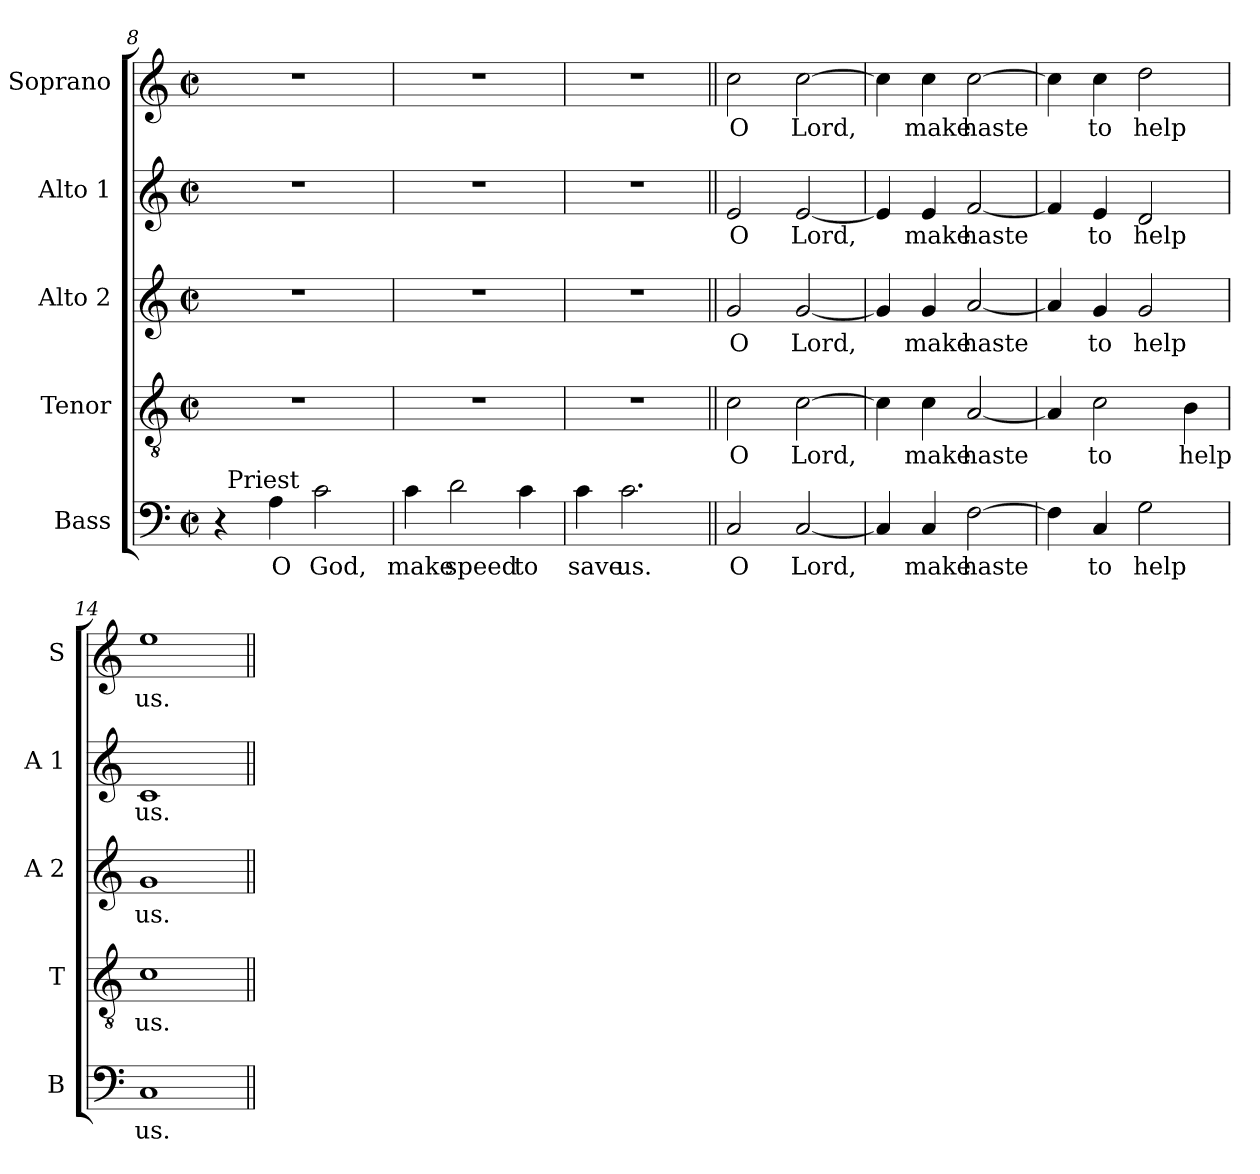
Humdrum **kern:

**kern	**text	**kern	**text	**kern	**text	**kern	**text	**kern	**text
*part5	*part5	*part4	*part4	*part3	*part3	*part2	*part2	*part1	*part1
*staff5	*staff5	*staff4	*staff4	*staff3	*staff3	*staff2	*staff2	*staff1	*staff1
*I"Bass	*	*I"Tenor	*	*I"Alto 2	*	*I"Alto 1	*	*I"Soprano	*
*I'B	*	*I'T	*	*I'A 2	*	*I'A 1	*	*I'S	*
!!LO:LB:g=z
*clefF4	*	*clefGv2	*	*clefG2	*	*clefG2	*	*clefG2	*
*k[]	*	*k[]	*	*k[]	*	*k[]	*	*k[]	*
*C:	*	*C:	*	*C:	*	*C:	*	*C:	*
*M2/2	*	*M2/2	*	*M2/2	*	*M2/2	*	*M2/2	*
*met(c|)	*	*met(c|)	*	*met(c|)	*	*met(c|)	*	*met(c|)	*
=8	=8	=8	=8	=8	=8	=8	=8	=8	=8
*^	*	*	*	*	*	*	*	*	*
4r	32ryy	.	1r	.	1r	.	1r	.	1r	.
!	!LO:TX:a:t=Priest	!	!	!	!	!	!	!	!	!
.	2ryy	.	.	.	.	.	.	.	.	.
!	!	!LO:LY:b	!	!	!	!	!	!	!	!
4A\	.	O	.	.	.	.	.	.	.	.
!	!	!LO:LY:b	!	!	!	!	!	!	!	!
2c\	.	God,	.	.	.	.	.	.	.	.
.	4...ryy	.	.	.	.	.	.	.	.	.
*v	*v	*	*	*	*	*	*	*	*	*
=9	=9	=9	=9	=9	=9	=9	=9	=9	=9
*^	*	*	*	*	*	*	*	*	*
!	!	!LO:LY:b	!	!	!	!	!	!	!	!
*v	*v	*	*	*	*	*	*	*	*	*
4c\	make	1r	.	1r	.	1r	.	1r	.
!	!LO:LY:b	!	!	!	!	!	!	!	!
2d\	speed	.	.	.	.	.	.	.	.
!	!LO:LY:b	!	!	!	!	!	!	!	!
4c\	to	.	.	.	.	.	.	.	.
=10	=10	=10	=10	=10	=10	=10	=10	=10	=10
!	!LO:LY:b	!	!	!	!	!	!	!	!
4c\	save	1r	.	1r	.	1r	.	1r	.
!	!LO:LY:b	!	!	!	!	!	!	!	!
2.c\	us.	.	.	.	.	.	.	.	.
=11||	=11||	=11||	=11||	=11||	=11||	=11||	=11||	=11||	=11||
!	!LO:LY:b	!	!	!	!	!	!	!	!
!	!	!	!LO:LY:b	!	!	!	!	!	!
!	!	!	!	!	!LO:LY:b	!	!	!	!
!	!	!	!	!	!	!	!LO:LY:b	!	!
!	!	!	!	!	!	!	!	!	!LO:LY:b
2C/	O	2c\	O	2g/	O	2e/	O	2cc\	O
!	!LO:LY:b	!	!	!	!	!	!	!	!
!	!	!	!LO:LY:b	!	!	!	!	!	!
!	!	!	!	!	!LO:LY:b	!	!	!	!
!	!	!	!	!	!	!	!LO:LY:b	!	!
!	!	!	!	!	!	!	!	!	!LO:LY:b
[2C/	Lord,	[2c\	Lord,	[2g/	Lord,	[2e/	Lord,	[2cc\	Lord,
=12	=12	=12	=12	=12	=12	=12	=12	=12	=12
4C/]	.	4c\]	.	4g/]	.	4e/]	.	4cc\]	.
!	!LO:LY:b	!	!	!	!	!	!	!	!
!	!	!	!LO:LY:b	!	!	!	!	!	!
!	!	!	!	!	!LO:LY:b	!	!	!	!
!	!	!	!	!	!	!	!LO:LY:b	!	!
!	!	!	!	!	!	!	!	!	!LO:LY:b
4C/	make	4c\	make	4g/	make	4e/	make	4cc\	make
!	!LO:LY:b	!	!	!	!	!	!	!	!
!	!	!	!LO:LY:b	!	!	!	!	!	!
!	!	!	!	!	!LO:LY:b	!	!	!	!
!	!	!	!	!	!	!	!LO:LY:b	!	!
!	!	!	!	!	!	!	!	!	!LO:LY:b
[2F\	haste	[2A/	haste	[2a/	haste	[2f/	haste	[2cc\	haste
=13	=13	=13	=13	=13	=13	=13	=13	=13	=13
4F\]	.	4A/]	.	4a/]	.	4f/]	.	4cc\]	.
!	!LO:LY:b	!	!	!	!	!	!	!	!
!	!	!	!LO:LY:b	!	!	!	!	!	!
!	!	!	!	!	!LO:LY:b	!	!	!	!
!	!	!	!	!	!	!	!LO:LY:b	!	!
!	!	!	!	!	!	!	!	!	!LO:LY:b
4C/	to	2c\	to	4g/	to	4e/	to	4cc\	to
!	!LO:LY:b	!	!	!	!	!	!	!	!
!	!	!	!	!	!LO:LY:b	!	!	!	!
!	!	!	!	!	!	!	!LO:LY:b	!	!
!	!	!	!	!	!	!	!	!	!LO:LY:b
2G\	help	.	.	2g/	help	2d/	help	2dd\	help
!	!	!	!LO:LY:b	!	!	!	!	!	!
.	.	4B\	help	.	.	.	.	.	.
=14	=14	=14	=14	=14	=14	=14	=14	=14	=14
!	!LO:LY:b	!	!	!	!	!	!	!	!
!	!	!	!LO:LY:b	!	!	!	!	!	!
!	!	!	!	!	!LO:LY:b	!	!	!	!
!	!	!	!	!	!	!	!LO:LY:b	!	!
!	!	!	!	!	!	!	!	!	!LO:LY:b
1C	us.	1c	us.	1g	us.	1c	us.	1ee	us.
=||	=||	=||	=||	=||	=||	=||	=||	=||	=||
*-	*-	*-	*-	*-	*-	*-	*-	*-	*-
